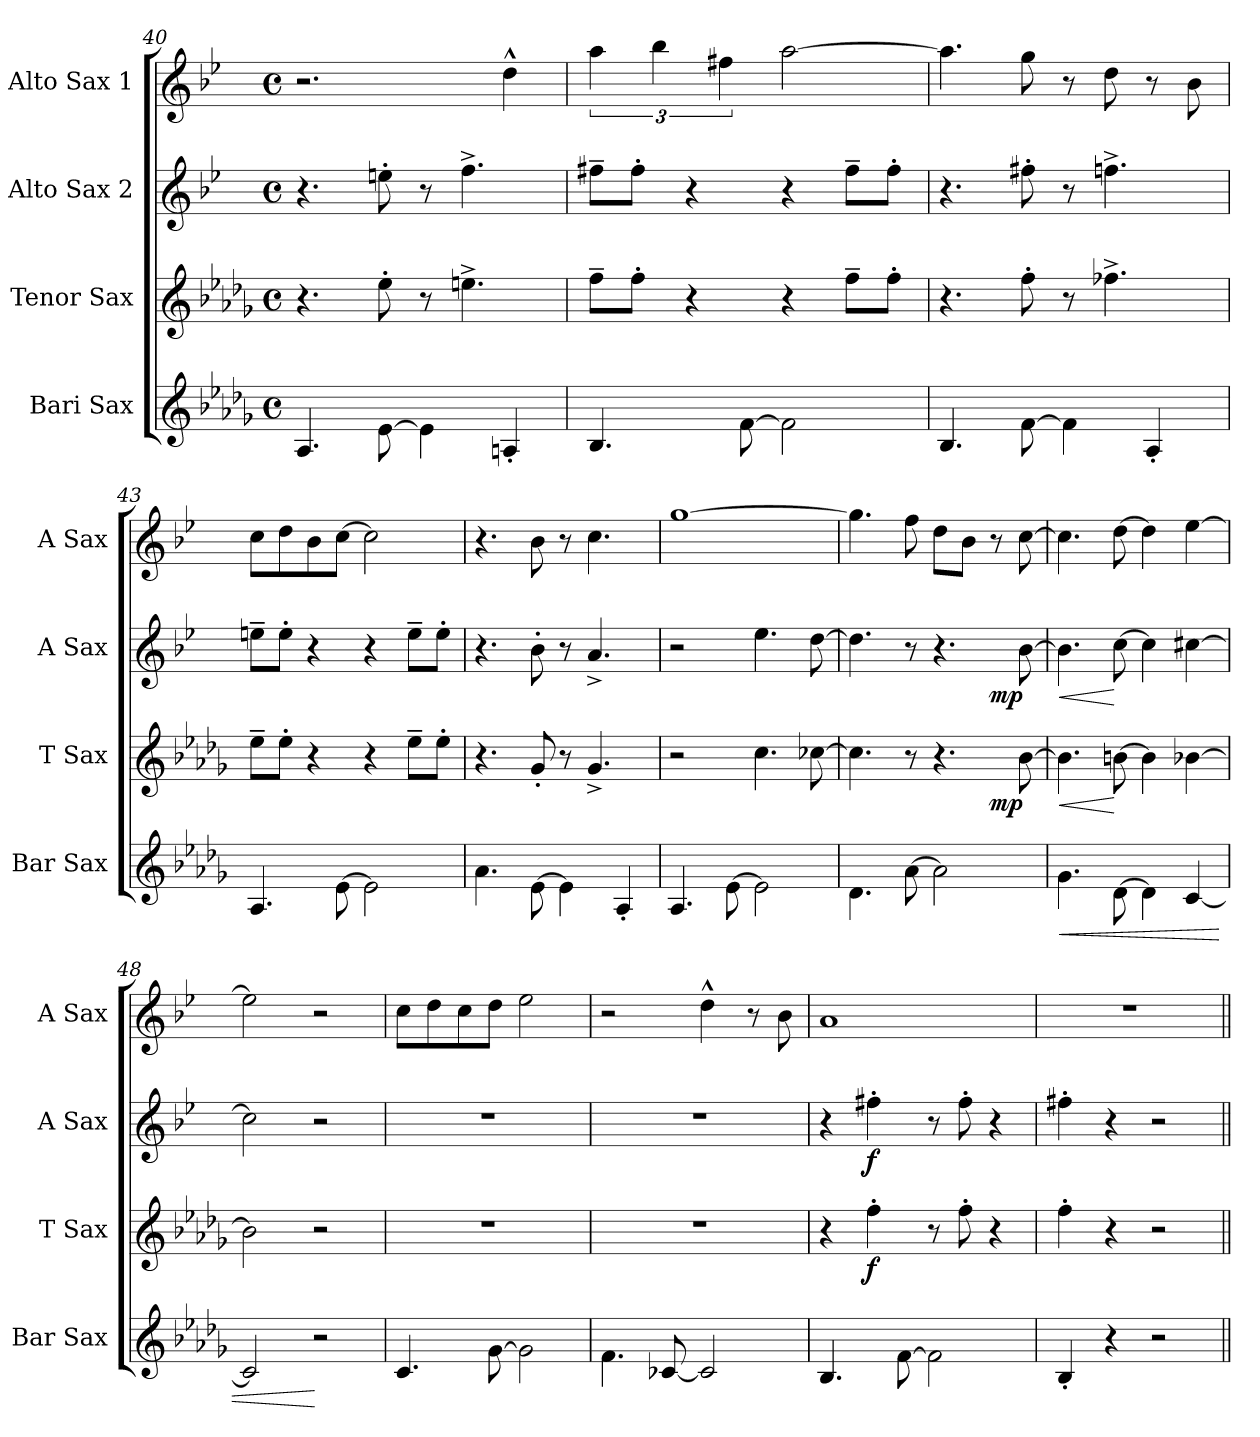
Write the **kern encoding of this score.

**kern	**dynam	**kern	**dynam	**kern	**dynam	**kern
*part4	*part4	*part3	*part3	*part2	*part2	*part1
*staff4	*staff4	*staff3	*staff3	*staff2	*staff2	*staff1
*I"Bari Sax	*	*I"Tenor Sax	*	*I"Alto Sax 2	*	*I"Alto Sax 1
*I'Bar Sax	*	*I'T Sax	*	*I'A Sax	*	*I'A Sax
*clefG2	*	*clefG2	*	*clefG2	*	*clefG2
*ITrd12c21	*	*ITrd8c14	*	*ITrd5c9	*	*ITrd5c9
*k[b-e-a-d-g-]	*	*k[b-e-a-d-g-]	*	*k[b-e-a-d-g-]	*	*k[b-e-a-d-g-]
*D-:	*	*D-:	*	*D-:	*	*D-:
*M4/4	*	*M4/4	*	*M4/4	*	*M4/4
*met(c)	*	*met(c)	*	*met(c)	*	*met(c)
=40	=40	=40	=40	=40	=40	=40
4.AA-/	.	4.r	.	4.r	.	2.r
[8E-\	.	8e-'>\	.	8gn'>\	.	.
4E-\]	.	8r	.	8r	.	.
.	.	4.en^>\	.	4.a-^>\	.	.
4AAn'</	.	.	.	.	.	4f^^>\
=41	=41	=41	=41	=41	=41	=41
4.BB-/	.	8f~>\L	.	8an~>\L	.	6cc\
.	.	8f'>\J	.	8a'>\J	.	.
.	.	.	.	.	.	6dd-\
.	.	4r	.	4r	.	.
.	.	.	.	.	.	6an\
[8F\	.	.	.	.	.	.
2F\]	.	4r	.	4r	.	[2cc\
.	.	8f~>\L	.	8a~>\L	.	.
.	.	8f'>\J	.	8a'>\J	.	.
=42	=42	=42	=42	=42	=42	=42
4.BB-/	.	4.r	.	4.r	.	4.cc\]
[8F\	.	8f'>\	.	8an'>\	.	8b-\
4F\]	.	8r	.	8r	.	8r
.	.	4.f-X^>\	.	4.a-X^>\	.	8f\
4AA-'</	.	.	.	.	.	8r
.	.	.	.	.	.	8d-\
=43	=43	=43	=43	=43	=43	=43
4.AA-/	.	8e-~>\L	.	8gn~>\L	.	8e-\L
.	.	8e-'>\J	.	8g'>\J	.	8f\
.	.	4r	.	4r	.	8d-\
[8E-\	.	.	.	.	.	[8e-\J
2E-\]	.	4r	.	4r	.	2e-\]
.	.	8e-~>\L	.	8g~>\L	.	.
.	.	8e-'>\J	.	8g'>\J	.	.
=44	=44	=44	=44	=44	=44	=44
4.A-\	.	4.r	.	4.r	.	4.r
[8E-\	.	8G-'</	.	8d-'>\	.	8d-\
4E-\]	.	8r	.	8r	.	8r
.	.	4.G-^</	.	4.c^</	.	4.e-\
4AA-'</	.	.	.	.	.	.
!!LO:LB:g=z
=45	=45	=45	=45	=45	=45	=45
4.AA-/	.	2r	.	2r	.	[1b-
[8E-\	.	.	.	.	.	.
2E-\]	.	4.c\	.	4.g-\	.	.
.	.	[8c-X\	.	[8f\	.	.
=46	=46	=46	=46	=46	=46	=46
*	*	*^	*	*^	*	*
4.D-\	.	4.c-\]	2.ryy	.	4.f\]	2.ryy	.	4.b-\]
[8A-\	.	8r	.	.	8r	.	.	8a-\
2A-\]	.	4.r	.	.	4.r	.	.	8f\L
.	.	.	.	.	.	.	.	8d-\J
!	!	!	!	!LO:DY:b	!	!	!LO:DY:b	!
.	.	.	4ryy	mp	.	4ryy	mp	8r
.	.	[8B-\	.	.	[8d-\	.	.	[8e-\
=47	=47	=47	=47	=47	=47	=47	=47	=47
!	!LO:HP:b	!	!	!LO:HP:b	!	!	!LO:HP:b	!
*	*	*v	*v	*	*	*	*	*
*	*	*	*	*v	*v	*	*
4.G-\	<	4.B-\]	<	4.d-\]	<	4.e-\]
[8D-\	.	[8Bn\	[	[8e-\	[	[8f\
4D-\]	.	4B\]	.	4e-\]	.	4f\]
[4C/	.	[4B-X\	.	[4en\	.	[4g-\
=48	=48	=48	=48	=48	=48	=48
2C/]	.	2B-\]	.	2e\]	.	2g-\]
2r	[	2r	.	2r	.	2r
=49	=49	=49	=49	=49	=49	=49
4.C/	.	1r	.	1r	.	8e-\L
.	.	.	.	.	.	8f\
.	.	.	.	.	.	8e-\
[8G-\	.	.	.	.	.	8f\J
2G-\]	.	.	.	.	.	2g-\
=50	=50	=50	=50	=50	=50	=50
4.F\	.	1r	.	1r	.	2r
[8C-X/	.	.	.	.	.	.
2C-/]	.	.	.	.	.	4f^^>\
.	.	.	.	.	.	8r
.	.	.	.	.	.	8d-\
=51	=51	=51	=51	=51	=51	=51
4.BB-/	.	4r	.	4r	.	1c
!	!	!	!LO:DY:b	!	!LO:DY:b	!
.	.	4f'>\	f	4an'>\	f	.
[8F\	.	.	.	.	.	.
2F\]	.	8r	.	8r	.	.
.	.	8f'>\	.	8a'>\	.	.
.	.	4r	.	4r	.	.
=52	=52	=52	=52	=52	=52	=52
4BB-'</	.	4f'>\	.	4an'>\	.	1r
4r	.	4r	.	4r	.	.
2r	.	2r	.	2r	.	.
=||	=||	=||	=||	=||	=||	=||
*-	*-	*-	*-	*-	*-	*-
